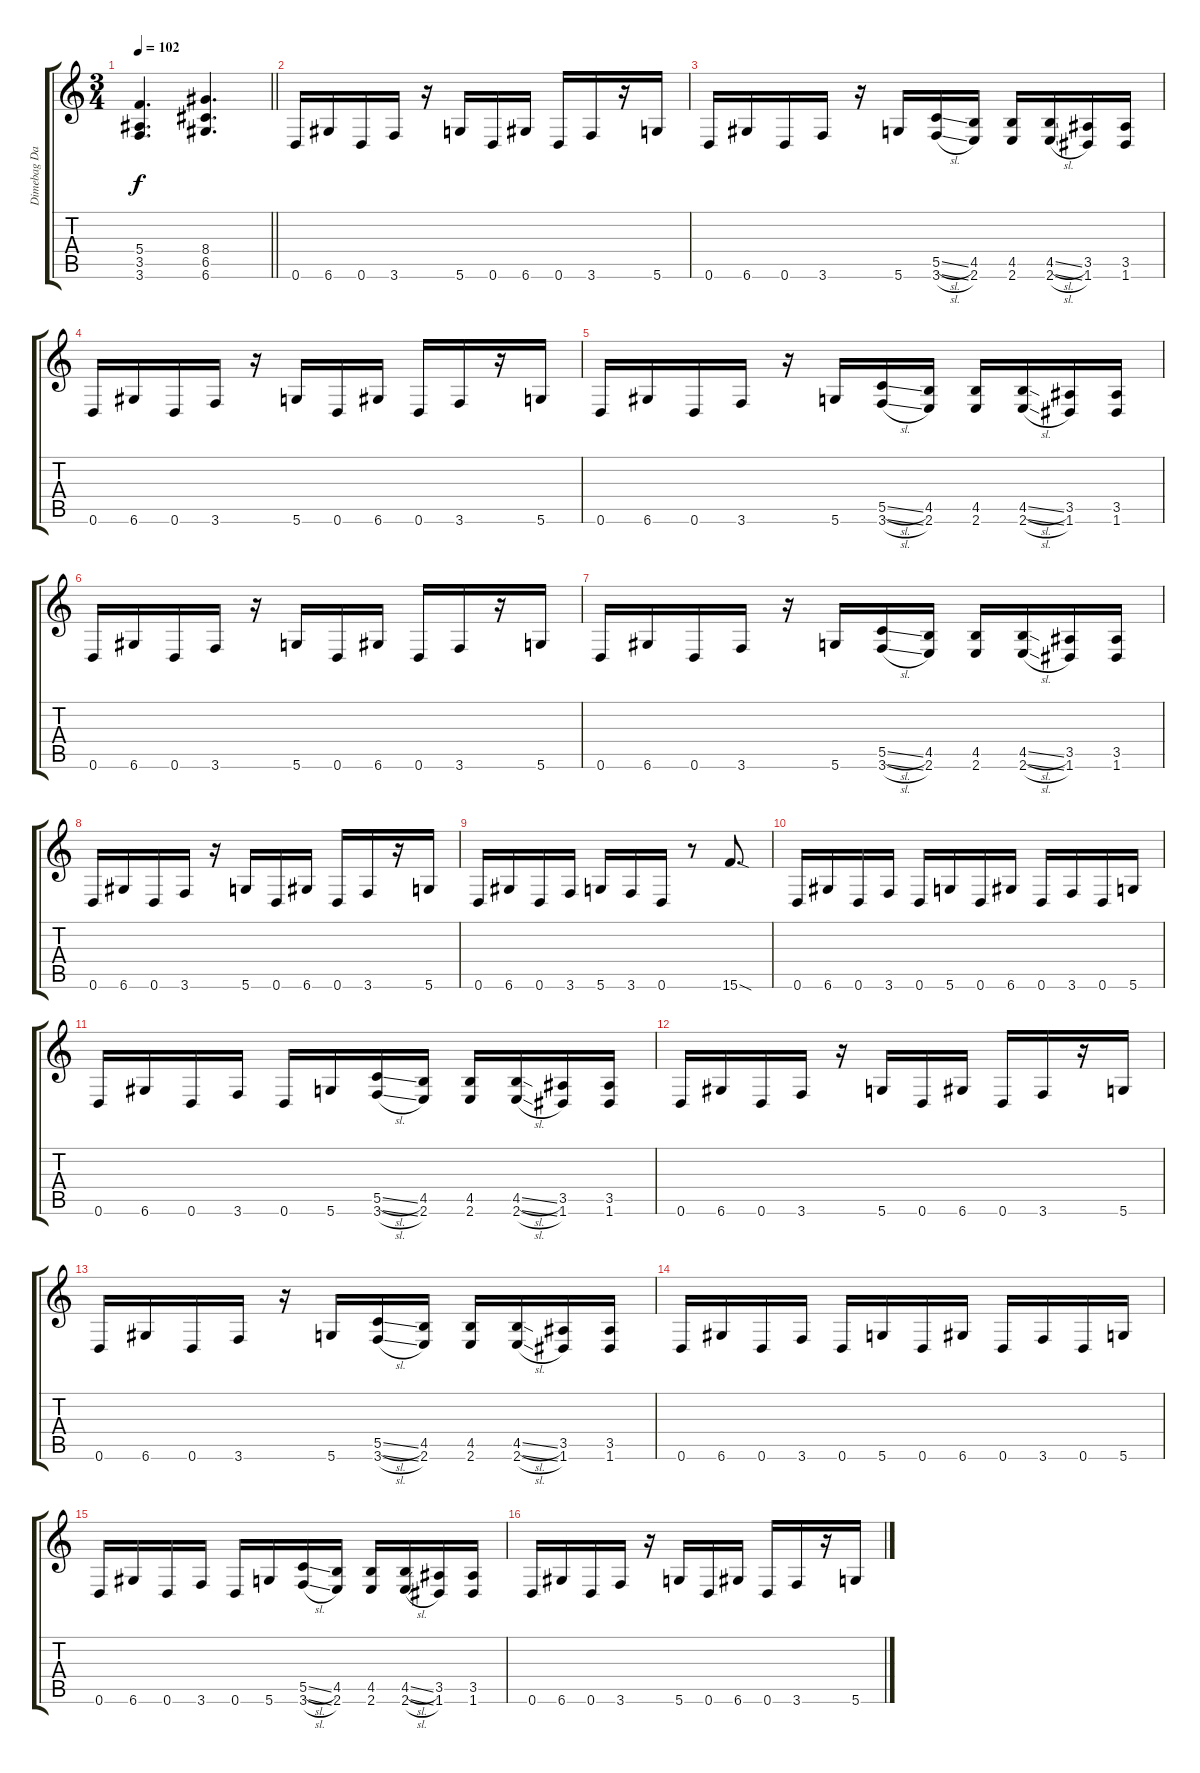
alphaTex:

\track ("Dimebag Darrell Rhythm" "Dimebag Da") {instrument distortionguitar}
\staff {score tabs}
\tuning (D4 A3 F3 C3 G2 D2) {hide}
\ts (3 4)
\tempo 102
\clef g2
\barLineRight lightlight
\ks c
(5.4 3.5 3.6).4{d dy f} (8.4 6.5 6.6).4{d} |
\section ("" "")
0.6.16 6.6.16 0.6.16 3.6.16 r.16 5.6.16 0.6.16 6.6.16 0.6.16 3.6.16 r.16 5.6.16 |
0.6.16 6.6.16 0.6.16 3.6.16 r.16 5.6.16 (5.5{sl} 3.6{sl}).16 (4.5 2.6).16 (4.5 2.6).16 (4.5{sl} 2.6{sl}).16 (3.5 1.6).16 (3.5 1.6).16 |
0.6.16 6.6.16 0.6.16 3.6.16 r.16 5.6.16 0.6.16 6.6.16 0.6.16 3.6.16 r.16 5.6.16 |
0.6.16 6.6.16 0.6.16 3.6.16 r.16 5.6.16 (5.5{sl} 3.6{sl}).16 (4.5 2.6).16 (4.5 2.6).16 (4.5{sl} 2.6{sl}).16 (3.5 1.6).16 (3.5 1.6).16 |
0.6.16 6.6.16 0.6.16 3.6.16 r.16 5.6.16 0.6.16 6.6.16 0.6.16 3.6.16 r.16 5.6.16 |
0.6.16 6.6.16 0.6.16 3.6.16 r.16 5.6.16 (5.5{sl} 3.6{sl}).16 (4.5 2.6).16 (4.5 2.6).16 (4.5{sl} 2.6{sl}).16 (3.5 1.6).16 (3.5 1.6).16 |
0.6.16 6.6.16 0.6.16 3.6.16 r.16 5.6.16 0.6.16 6.6.16 0.6.16 3.6.16 r.16 5.6.16 |
0.6.16 6.6.16 0.6.16 3.6.16 5.6.16 3.6.16 0.6.16 r.8 15.6{sod}.8{d} |
0.6.16 6.6.16 0.6.16 3.6.16 0.6.16 5.6.16 0.6.16 6.6.16 0.6.16 3.6.16 0.6.16 5.6.16 |
0.6.16 6.6.16 0.6.16 3.6.16 0.6.16 5.6.16 (5.5{sl} 3.6{sl}).16 (4.5 2.6).16 (4.5 2.6).16 (4.5{sl} 2.6{sl}).16 (3.5 1.6).16 (3.5 1.6).16 |
0.6.16 6.6.16 0.6.16 3.6.16 r.16 5.6.16 0.6.16 6.6.16 0.6.16 3.6.16 r.16 5.6.16 |
0.6.16 6.6.16 0.6.16 3.6.16 r.16 5.6.16 (5.5{sl} 3.6{sl}).16 (4.5 2.6).16 (4.5 2.6).16 (4.5{sl} 2.6{sl}).16 (3.5 1.6).16 (3.5 1.6).16 |
0.6.16 6.6.16 0.6.16 3.6.16 0.6.16 5.6.16 0.6.16 6.6.16 0.6.16 3.6.16 0.6.16 5.6.16 |
0.6.16 6.6.16 0.6.16 3.6.16 0.6.16 5.6.16 (5.5{sl} 3.6{sl}).16 (4.5 2.6).16 (4.5 2.6).16 (4.5{sl} 2.6{sl}).16 (3.5 1.6).16 (3.5 1.6).16 |
0.6.16 6.6.16 0.6.16 3.6.16 r.16 5.6.16 0.6.16 6.6.16 0.6.16 3.6.16 r.16 5.6.16
